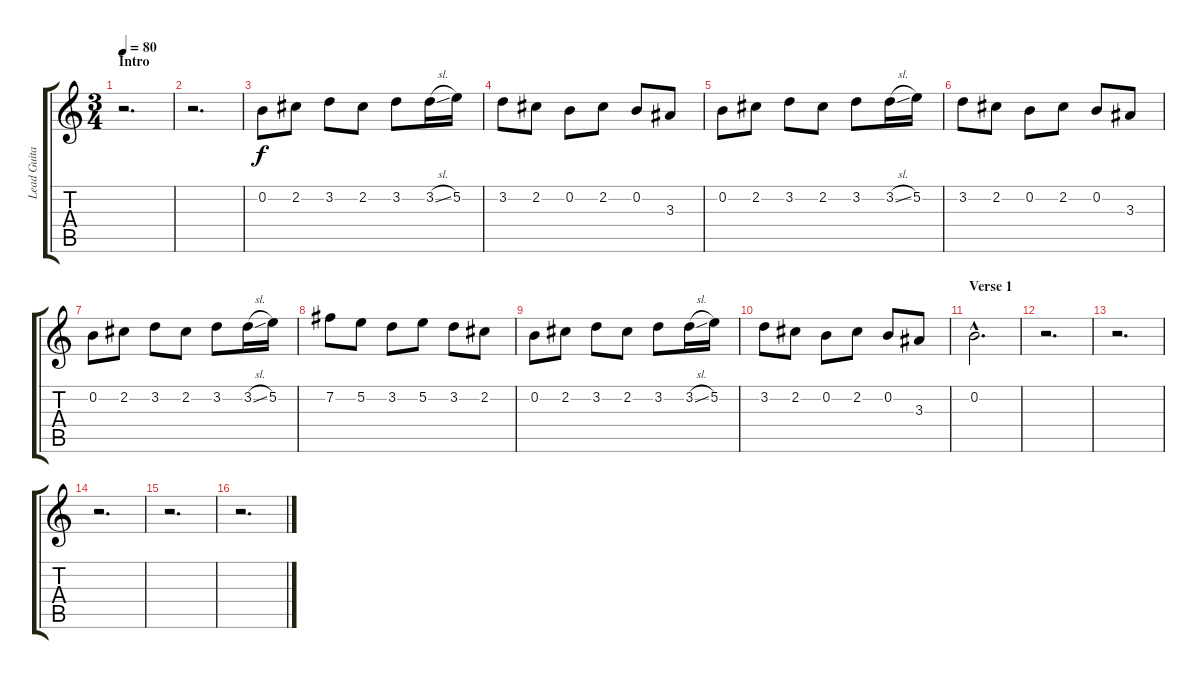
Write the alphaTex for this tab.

\track ("Lead Guitar" "Lead Guita") {instrument electricguitarclean}
\staff {score tabs}
\tuning (E4 B3 G3 D3 A2 E2) {hide}
\ts (3 4)
\section ("" "Intro")
\tempo 80
\clef g2
\ks c
r.2{d dy f instrument electricguitarclean} |
r.2{d} |
0.2.8 2.2.8 3.2.8 2.2.8 3.2.8 3.2{sl}.16 5.2.16 |
3.2.8 2.2.8 0.2.8 2.2.8 0.2.8 3.3.8 |
0.2.8 2.2.8 3.2.8 2.2.8 3.2.8 3.2{sl}.16 5.2.16 |
3.2.8 2.2.8 0.2.8 2.2.8 0.2.8 3.3.8 |
0.2.8 2.2.8 3.2.8 2.2.8 3.2.8 3.2{sl}.16 5.2.16 |
7.2.8 5.2.8 3.2.8 5.2.8 3.2.8 2.2.8 |
0.2.8 2.2.8 3.2.8 2.2.8 3.2.8 3.2{sl}.16 5.2.16 |
3.2.8 2.2.8 0.2.8 2.2.8 0.2.8 3.3.8 |
\section ("" "Verse 1")
0.2{hac}.2{d} |
r.2{d} |
r.2{d} |
r.2{d} |
r.2{d} |
r.2{d}
